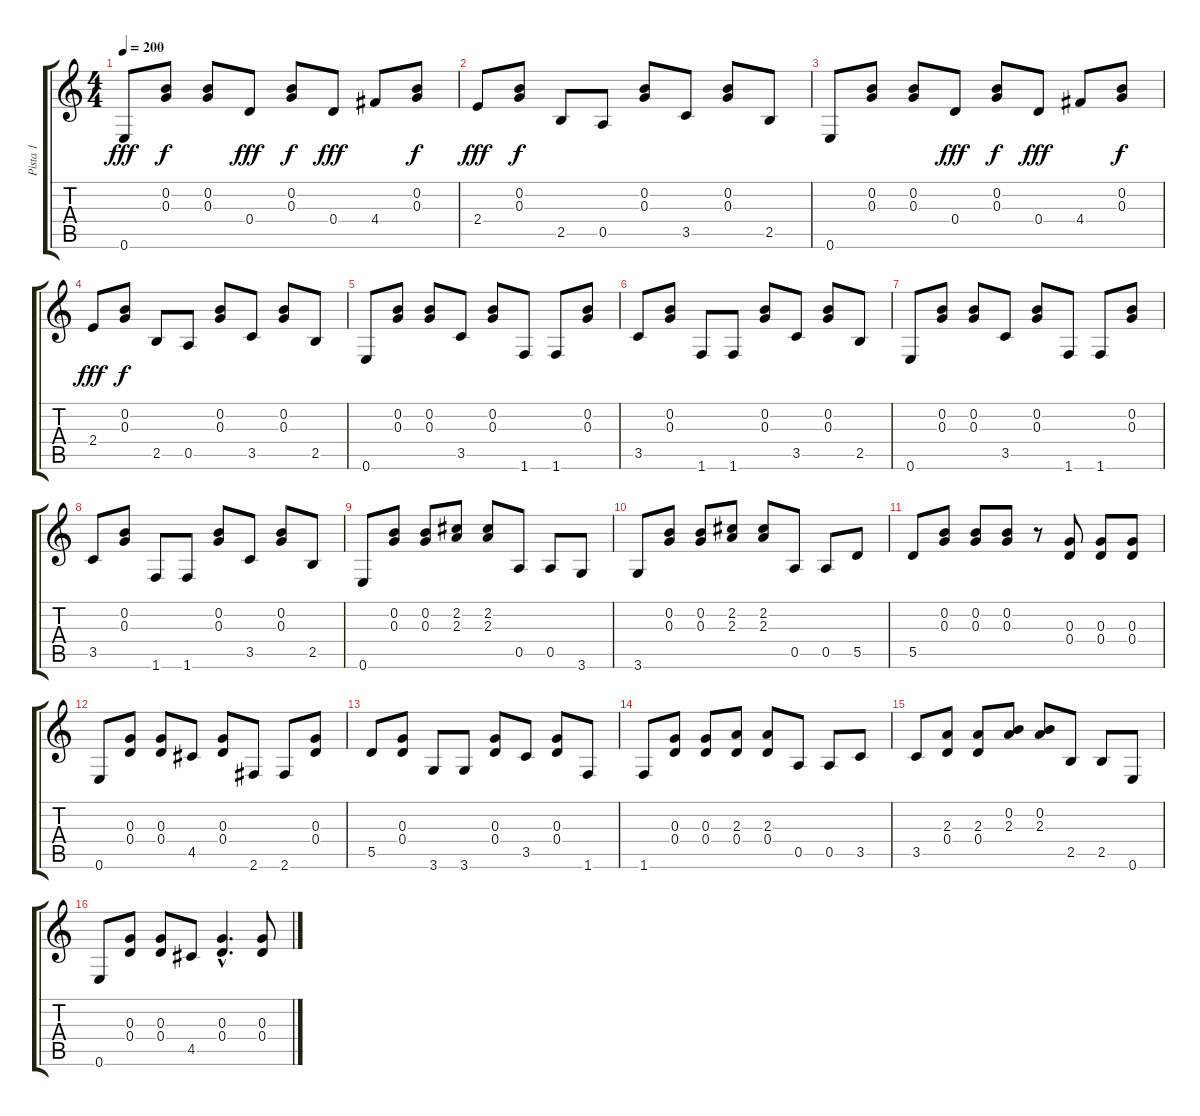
\track ("Pista 1" "Pista 1") {instrument acousticguitarnylon}
\staff {score tabs}
\tuning (E4 B3 G3 D3 A2 E2) {hide}
\ts (4 4)
\tempo 200
\clef g2
\ks c
0.6.8{dy fff instrument acousticguitarnylon} (0.2 0.3).8{dy f} (0.2 0.3).8 0.4.8{dy fff} (0.2 0.3).8{dy f} 0.4.8{dy fff} 4.4.8 (0.2 0.3).8{dy f} |
2.4.8{dy fff} (0.2 0.3).8{dy f} 2.5.8 0.5.8 (0.2 0.3).8 3.5.8 (0.2 0.3).8 2.5.8 |
0.6.8 (0.2 0.3).8 (0.2 0.3).8 0.4.8{dy fff volume 10} (0.2 0.3).8{dy f} 0.4.8{dy fff} 4.4.8 (0.2 0.3).8{dy f} |
2.4.8{dy fff} (0.2 0.3).8{dy f} 2.5.8 0.5.8 (0.2 0.3).8 3.5.8 (0.2 0.3).8 2.5.8 |
0.6.8 (0.2 0.3).8 (0.2 0.3).8 3.5.8{volume 16} (0.2 0.3).8 1.6.8 1.6.8 (0.2 0.3).8 |
3.5.8 (0.2 0.3).8 1.6.8 1.6.8 (0.2 0.3).8 3.5.8 (0.2 0.3).8 2.5.8 |
0.6.8 (0.2 0.3).8 (0.2 0.3).8 3.5.8{volume 10} (0.2 0.3).8 1.6.8 1.6.8 (0.2 0.3).8 |
3.5.8 (0.2 0.3).8 1.6.8 1.6.8 (0.2 0.3).8 3.5.8 (0.2 0.3).8 2.5.8 |
0.6.8 (0.2 0.3).8{volume 16} (0.2 0.3).8 (2.2 2.3).8 (2.2 2.3).8 0.5.8 0.5.8 3.6.8 |
3.6.8 (0.2 0.3).8 (0.2 0.3).8 (2.2 2.3).8 (2.2 2.3).8 0.5.8 0.5.8 5.5.8 |
5.5.8 (0.2 0.3).8 (0.2 0.3).8 (0.2 0.3).8 r.8 (0.3 0.4).8 (0.3 0.4).8 (0.3 0.4).8 |
0.6.8 (0.3 0.4).8 (0.3 0.4).8 4.5.8 (0.3 0.4).8 2.6.8 2.6.8 (0.3 0.4).8 |
5.5.8 (0.3 0.4).8 3.6.8 3.6.8 (0.3 0.4).8 3.5.8 (0.3 0.4).8 1.6.8 |
1.6.8 (0.3 0.4).8 (0.3 0.4).8 (2.3 0.4).8 (2.3 0.4).8 0.5.8 0.5.8 3.5.8 |
3.5.8 (2.3 0.4).8 (2.3 0.4).8 (0.2 2.3).8 (0.2 2.3).8 2.5.8 2.5.8 0.6.8 |
0.6.8 (0.3 0.4).8 (0.3 0.4).8 4.5.8 (0.3{hac} 0.4{hac}).4{d} (0.3 0.4).8
